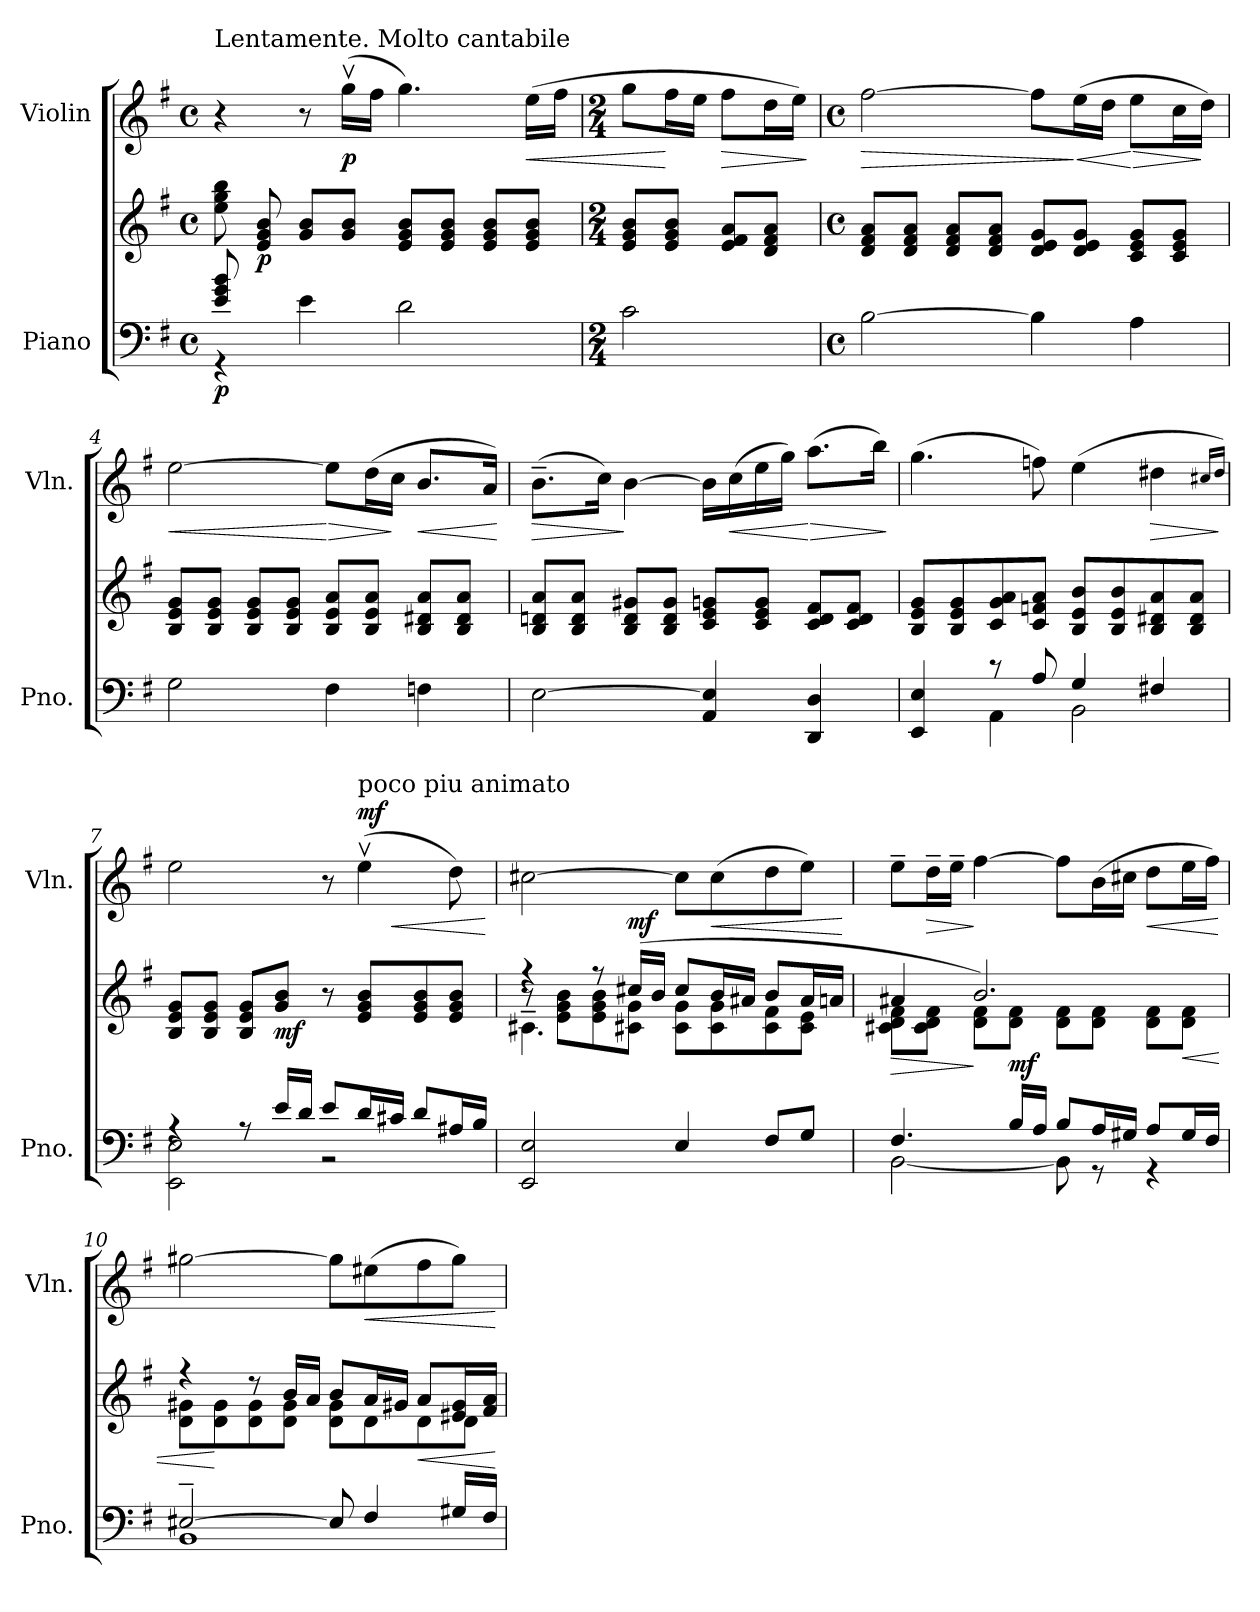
**kern	**kern	**dynam	**kern	**dynam
*part2	*part2	*part2	*part1	*part1
*staff3	*staff2	*staff2/3	*staff1	*staff1
*I"Piano	*	*	*I"Violin	*
*I'Pno.	*	*	*I'Vln.	*
*clefF4	*clefG2	*	*clefG2	*
*k[f#]	*k[f#]	*	*k[f#]	*
*M4/4	*M4/4	*	*M4/4	*
*met(c)	*met(c)	*	*met(c)	*
*MM40	*MM40	*	*MM40	*
=1	=1	=1	=1	=1
*^	*^	*	*	*
!	!	!	!	!	!LO:TX:a:t=Lentamente. Molto cantabile	!
!	!	!	!	!LO:DY:b=2	!	!
4rGG	8e/ 8g/ 8b/	8raa	8ee\ 8gg\ 8bb\	p	4r	.
!	!	!	!	!LO:DY:b	!	!
.	2..ryy	8e/ 8g/ 8b/	2..ryy	p	.	.
4e\	.	8g/ 8b/L	.	.	8r	.
!	!	!	!	!	!	!LO:DY:b
.	.	8g/ 8b/J	.	.	(16ggv\LL	p
.	.	.	.	.	16ff#\JJ	.
2d\	.	8e/ 8g/ 8b/L	.	.	4.gg\)	.
.	.	8e/ 8g/ 8b/J	.	.	.	.
.	.	8e/ 8g/ 8b/L	.	.	.	.
!	!	!	!	!	!	!LO:HP:b
.	.	8e/ 8g/ 8b/J	.	.	(16ee\LL	<
.	.	.	.	.	16ff#\JJ	.
*v	*v	*	*	*	*	*
*	*v	*v	*	*	*
=2	=2	=2	=2	=2
*M2/4	*M2/4	*	*M2/4	*
2c\	8e/ 8g/ 8b/L	.	8gg\L	.
.	8e/ 8g/ 8b/J	.	16ff#\L	[
.	.	.	16ee\JJ	.
!	!	!	!	!LO:HP:b
.	8e/ 8f#/ 8a/L	.	8ff#\L	>
.	8d/ 8f#/ 8a/J	.	16dd\L	.
.	.	.	16ee\JJ)	.
.	.	.	.	]
=3	=3	=3	=3	=3
*M4/4	*M4/4	*	*M4/4	*
*met(c)	*met(c)	*	*met(c)	*
!	!	!	!	!LO:HP:b
[2B\	8d/ 8f#/ 8a/L	.	[2ff#\	>
.	8d/ 8f#/ 8a/J	.	.	.
.	8d/ 8f#/ 8a/L	.	.	.
.	8d/ 8f#/ 8a/J	.	.	.
4B\]	8d/ 8e/ 8g/L	.	8ff#\L]	.
!	!	!	!	!LO:HP:n=1:b
.	8d/ 8e/ 8g/J	.	(16ee\L	] <
.	.	.	16dd\JJ	.
!	!	!	!	!LO:HP:n=1:b
4A\	8c/ 8e/ 8g/L	.	8ee\L	[ >
.	8c/ 8e/ 8g/J	.	16cc\L	.
.	.	.	16dd\JJ)	]
!!LO:LB:g=z
=4	=4	=4	=4	=4
!	!	!	!	!LO:HP:b
2G\	8B/ 8e/ 8g/L	.	[2ee\	<
.	8B/ 8e/ 8g/J	.	.	.
.	8B/ 8e/ 8g/L	.	.	.
.	8B/ 8e/ 8g/J	.	.	.
!	!	!	!	!LO:HP:n=1:b
4F#\	8B/ 8e/ 8a/L	.	8ee\L]	[ >
.	8B/ 8e/ 8a/J	.	(16dd\L	.
.	.	.	16cc\JJ	]
!	!	!	!	!LO:HP:b
4Fn\	8B/ 8d#X/ 8a/L	.	8.b/L	<
.	8B/ 8d#/ 8a/J	.	.	.
.	.	.	16a/Jk)	.
.	.	.	.	[
=5	=5	=5	=5	=5
!	!	!	!	!LO:HP:b
[2E\	8B/ 8dn/ 8a/L	.	(8.b~\L	>
.	8B/ 8d/ 8a/J	.	.	.
.	.	.	16cc\Jk)	.
.	8B/ 8d/ 8g#X/L	.	[4b\	]
.	8B/ 8d/ 8g#/J	.	.	.
4AA/ 4E/]	8c/ 8e/ 8gn/L	.	16b\LL]	.
!	!	!	!	!LO:HP:b
.	.	.	(16cc\	<
.	8c/ 8e/ 8g/J	.	16ee\	.
.	.	.	16gg\JJ)	.
!	!	!	!	!LO:HP:n=1:b
4DD/ 4D/	8c/ 8d/ 8f#/L	.	(8.aa\L	[ >
.	8c/ 8d/ 8f#/J	.	.	.
.	.	.	16bb\Jk)	.
.	.	.	.	]
=6	=6	=6	=6	=6
*^	*	*	*	*
4EE/ 4E/	4ryy	8B/ 8e/ 8g/L	.	(4.gg\	.
.	.	8B/ 8e/ 8g/	.	.	.
4AA\	8rc	8c/ 8g/ 8a/	.	.	.
.	8A/	8c/ 8fn/ 8a/J	.	8ffn\)	.
2BB\	4G/	8B/ 8e/ 8b/L	.	(4ee\	.
.	.	8B/ 8e/ 8b/	.	.	.
!	!	!	!	!	!LO:HP:b
.	4F#X/	8B/ 8d#X/ 8a/	.	4dd#X\	>
.	.	8B/ 8d#/ 8a/J	.	.	.
*v	*v	*	*	*	*
.	.	.	16qcc#X/LL	.
.	.	.	16qdd#/JJ)	.
.	.	.	.	]
!!LO:LB:g=z
=7	=7	=7	=7	=7
*^	*	*	*	*
4rA	2EE\ 2E\	8B/ 8e/ 8g/L	.	2ee\	.
.	.	8B/ 8e/ 8g/J	.	.	.
8rA	.	8B/ 8e/ 8g/L	.	.	.
!	!	!	!LO:DY:b	!	!
(16e/LL	.	8g/ 8b/J	mf	.	.
16d/JJ	.	.	.	.	.
8e/L	2r	8r	.	8r	.
!	!	!	!	!LO:TX:a:t=poco piu animato	!
!	!	!	!	!	!LO:HP:b
!	!	!	!	!	!LO:DY:n=1:a
16d/L	.	8e/ 8g/ 8b/L	.	(4eev\	< mf
16c#X/JJ	.	.	.	.	.
8d/L	.	8e/ 8g/ 8b/	.	.	.
16A#X/L	.	8e/ 8g/ 8b/J	.	8dd\)	.
16B/JJ	.	.	.	.	.
*v	*v	*	*	*	*
.	.	.	.	[
=8	=8	=8	=8	=8
*^	*^	*	*	*
*	*	*	*^	*	*	*
4.ryy	2EE/ 2E/	4rff	8r	4.c#X~\)	.	[2cc#X\	.
.	.	.	8e\ 8g\ 8b\L	.	.	.	.
.	.	8rff	8e\ 8g\ 8b\	.	.	.	.
!	!	!	!	!	!LO:DY:a	!	!
8ryy	.	(16cc#X/LL	8c#X\ 8g\J	2ryy	mf	.	.
.	.	16b/JJ	.	.	.	.	.
4E/	2ryy	8cc#/L	8c#\ 8g\L	.	.	8cc#\L]	.
!	!	!	!	!	!	!	!LO:HP:b
.	.	16b/L	8c#\ 8g\	.	.	(8cc#\	<
.	.	16a#X/JJ	.	.	.	.	.
8F#/L	.	8b/L	8c#\ 8f#\	.	.	8dd\	.
8G/J	.	16a#/L	8c#\ 8e\J	8ryy	.	8ee\J)	.
.	.	16an/JJ	.	.	.	.	.
*v	*v	*	*	*	*	*	*
*	*v	*v	*v	*	*	*
.	.	.	.	[
!!LO:PB:g=z
=9	=9	=9	=9	=9
*^	*	*	*	*
!	!	!	!LO:HP:b	!	!
*	*	*^	*	*	*
4.F#/	[2BB\	4a#X/	8c#X\ 8d\ 8f#\L	>	8ee~\L	.
!	!	!	!	!	!	!LO:HP:b
.	.	.	8c#\ 8d\ 8f#\J	.	16dd~\L	>
.	.	.	.	.	16ee~\JJ	.
.	.	2.b/)	8d\ 8f#\L	]	[4ff#\	]
!	!	!	!	!LO:DY:b	!	!
16B/LL	.	.	8d\ 8f#\J	mf	.	.
16A/JJ	.	.	.	.	.	.
8B/L	8BB\]	.	8d\ 8f#\L	.	8ff#\L]	.
16A/L	8r	.	8d\ 8f#\J	.	(16b\L	.
16G#X/JJ	.	.	.	.	16cc#X\JJ	.
!	!	!	!	!	!	!LO:HP:b
8A/L	4r	.	8d\ 8f#\L	.	8dd\L	<
!	!	!	!	!LO:HP:b	!	!
16G#/L	.	.	8d\ 8f#\J	<	16ee\L	.
16F#/JJ	.	.	.	.	16ff#\JJ)	.
*v	*v	*	*	*	*	*
*	*v	*v	*	*	*
.	.	.	.	[
=10	=10	=10	=10	=10
*^	*^	*	*	*
[2E#X~/	1BB	4r	8d\ 8g#X\L	.	[2gg#X\	.
.	.	.	8d\ 8g#\	[	.	.
.	.	8r	8d\ 8g#\	.	.	.
.	.	16b/LL	8d\ 8g#\J	.	.	.
.	.	16a/JJ	.	.	.	.
8E#/]	.	8b/L	8d\ 8g#\L	.	8gg#\L]	.
!	!	!	!	!	!	!LO:HP:b
4F#/	.	16a/L	8d\	.	(8ee#X\	<
.	.	16g#X/JJ	.	.	.	.
!	!	!	!	!LO:HP:b	!	!
.	.	8a/L	8d\	<	8ff#\	.
16G#X/LL	.	16e#X/ 16g#/L	8d\J	.	8gg#\J)	.
16F#/JJ	.	16f#/ 16a/JJ	.	.	.	.
*v	*v	*	*	*	*	*
*	*v	*v	*	*	*
.	.	[	.	[
=	=	=	=	=
*-	*-	*-	*-	*-
